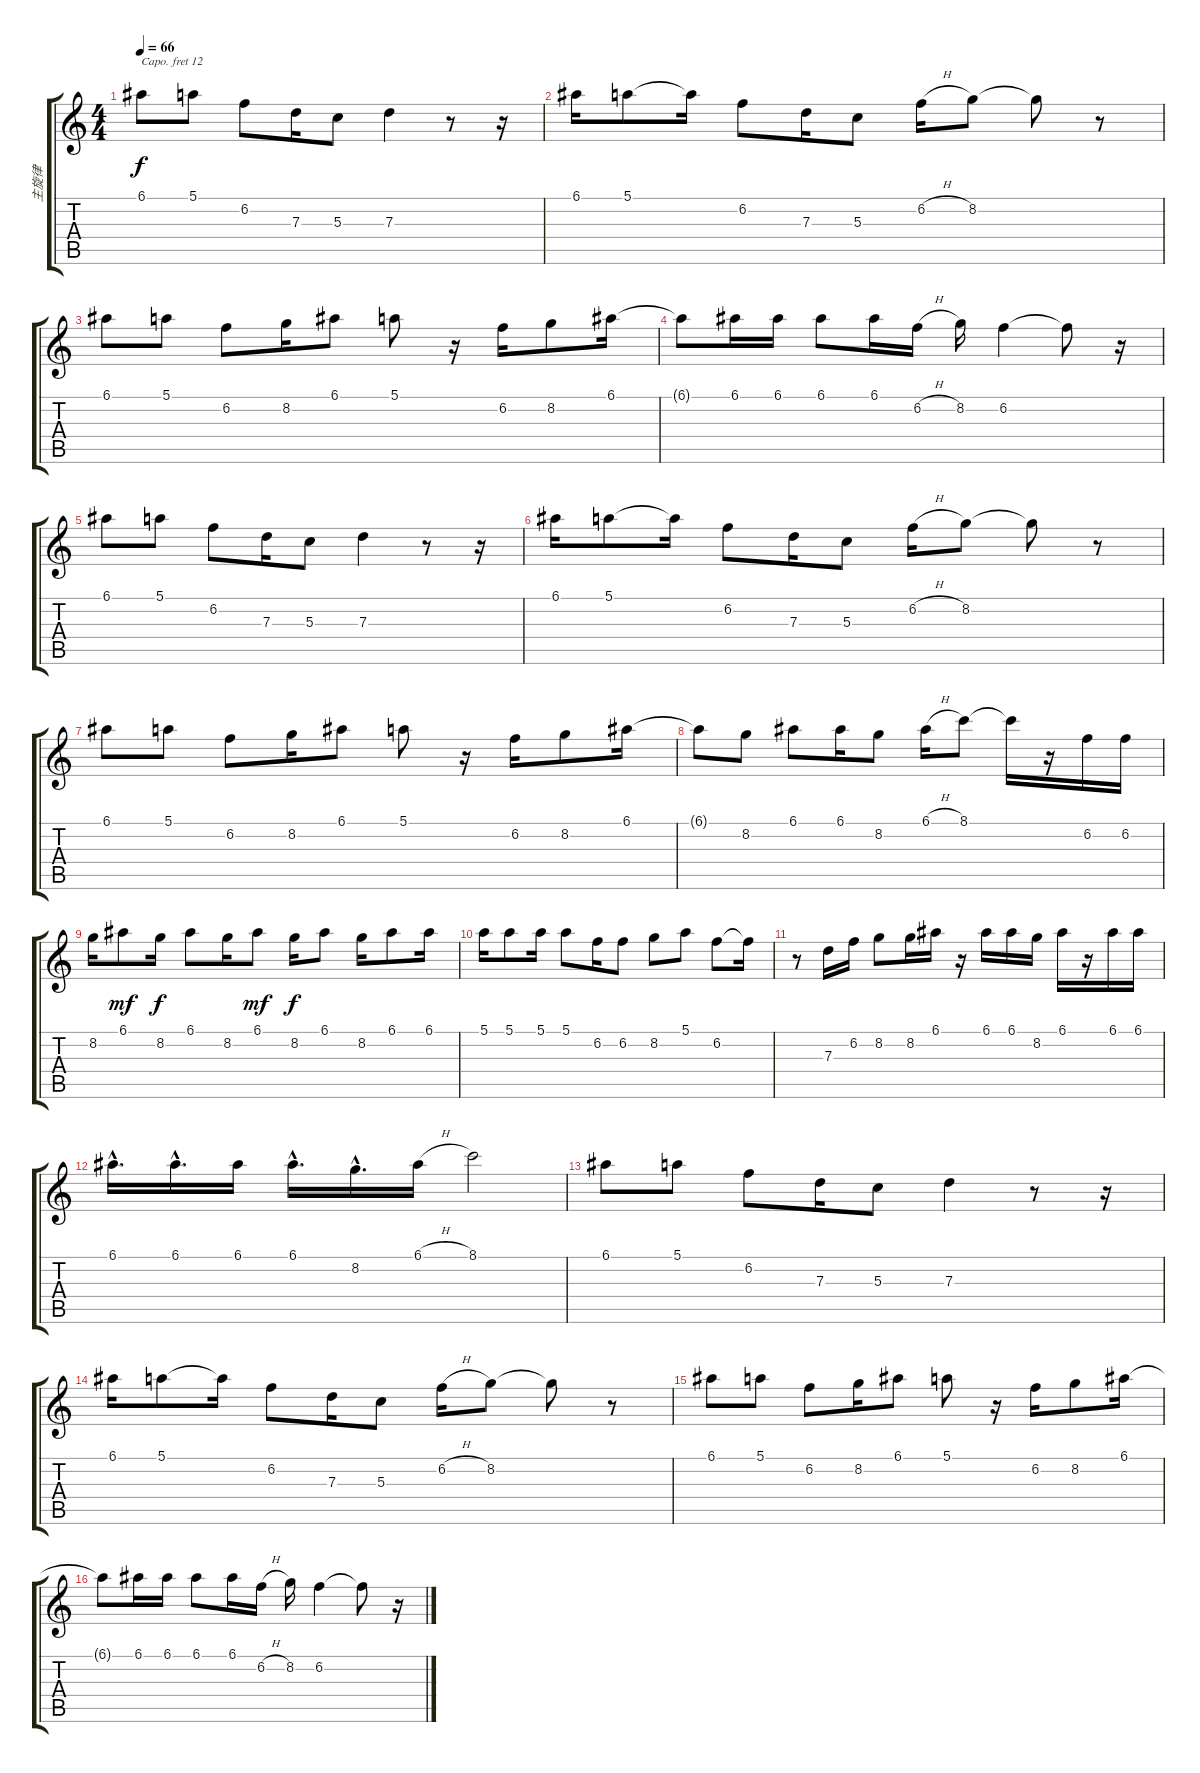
\track ("主旋律" "主旋律") {instrument sopranosax}
\staff {score tabs}
\capo 12
\tuning (E4 B3 G3 D3 A2 E2) {hide}
\ts (4 4)
\tempo 66
\clef g2
\ks c
6.1.8{dy f} 5.1.8 6.2.8 7.3.16 5.3.8 7.3.4 r.8 r.16 |
6.1.16 5.1.8 5.1{t}.16 6.2.8 7.3.16 5.3.8 6.2{h}.16 8.2.8 8.2{t}.8 r.8 |
6.1.8 5.1.8 6.2.8 8.2.16 6.1.8 5.1.8 r.16 6.2.16 8.2.8 6.1.16 |
6.1{t}.8 6.1.16 6.1.16 6.1.8 6.1.16 6.2{h}.16 8.2.16 6.2.4 6.2{t}.8 r.16 |
6.1.8 5.1.8 6.2.8 7.3.16 5.3.8 7.3.4 r.8 r.16 |
6.1.16 5.1.8 5.1{t}.16 6.2.8 7.3.16 5.3.8 6.2{h}.16 8.2.8 8.2{t}.8 r.8 |
6.1.8 5.1.8 6.2.8 8.2.16 6.1.8 5.1.8 r.16 6.2.16 8.2.8 6.1.16 |
6.1{t}.8 8.2.8 6.1.8 6.1.16 8.2.8 6.1{h}.16 8.1.8 8.1{t}.16 r.16 6.2.16 6.2.16 |
8.2.16 6.1.8{dy mf} 8.2.16{dy f} 6.1.8 8.2.16 6.1.8{dy mf} 8.2.16{dy f} 6.1.8 8.2.16 6.1.8 6.1.16 |
5.1.16 5.1.8 5.1.16 5.1.8 6.2.16 6.2.8 8.2.8 5.1.8 6.2.8 6.2{t}.16 |
r.8 7.3.16 6.2.16 8.2.8 8.2.16 6.1.16 r.16 6.1.16 6.1.16 8.2.16 6.1.16 r.16 6.1.16 6.1.16 |
6.1{hac}.16{d} 6.1{hac}.16{d} 6.1.16 6.1{hac}.16{d} 8.2{hac}.16{d} 6.1{h}.16 8.1.2 |
6.1.8 5.1.8 6.2.8 7.3.16 5.3.8 7.3.4 r.8 r.16 |
6.1.16 5.1.8 5.1{t}.16 6.2.8 7.3.16 5.3.8 6.2{h}.16 8.2.8 8.2{t}.8 r.8 |
6.1.8 5.1.8 6.2.8 8.2.16 6.1.8 5.1.8 r.16 6.2.16 8.2.8 6.1.16 |
6.1{t}.8 6.1.16 6.1.16 6.1.8 6.1.16 6.2{h}.16 8.2.16 6.2.4 6.2{t}.8 r.16
